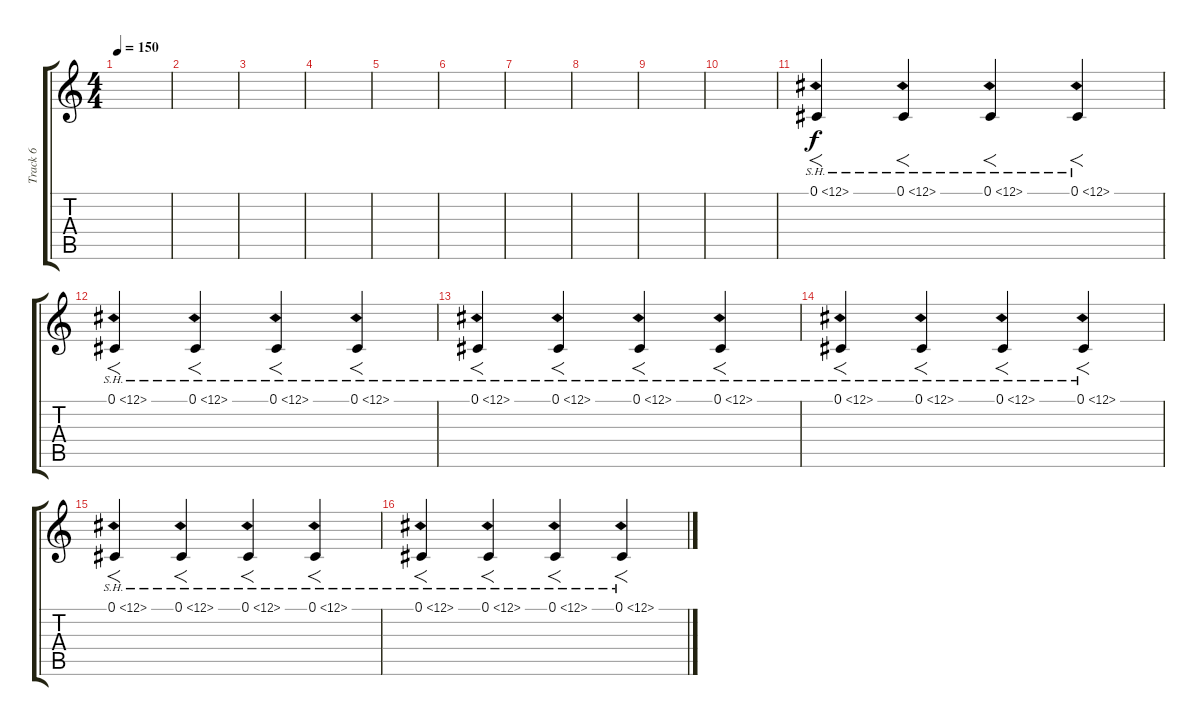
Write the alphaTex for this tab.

\track ("Track 6" "Track 6") {instrument fx1rain}
\staff {score tabs}
\tuning (Db4 Ab3 E3 B2 Gb2 B1) {hide}
\ts (4 4)
\tempo 150
\clef g2
\ks c
|
|
|
|
|
|
|
|
|
|
0.1{sh 12}.4{f} 0.1{sh 12}.4{f} 0.1{sh 12}.4{f} 0.1{sh 12}.4{f} |
0.1{sh 12}.4{f} 0.1{sh 12}.4{f} 0.1{sh 12}.4{f} 0.1{sh 12}.4{f} |
0.1{sh 12}.4{f} 0.1{sh 12}.4{f} 0.1{sh 12}.4{f} 0.1{sh 12}.4{f} |
0.1{sh 12}.4{f} 0.1{sh 12}.4{f} 0.1{sh 12}.4{f} 0.1{sh 12}.4{f} |
0.1{sh 12}.4{f} 0.1{sh 12}.4{f} 0.1{sh 12}.4{f} 0.1{sh 12}.4{f} |
0.1{sh 12}.4{f} 0.1{sh 12}.4{f} 0.1{sh 12}.4{f} 0.1{sh 12}.4{f}
